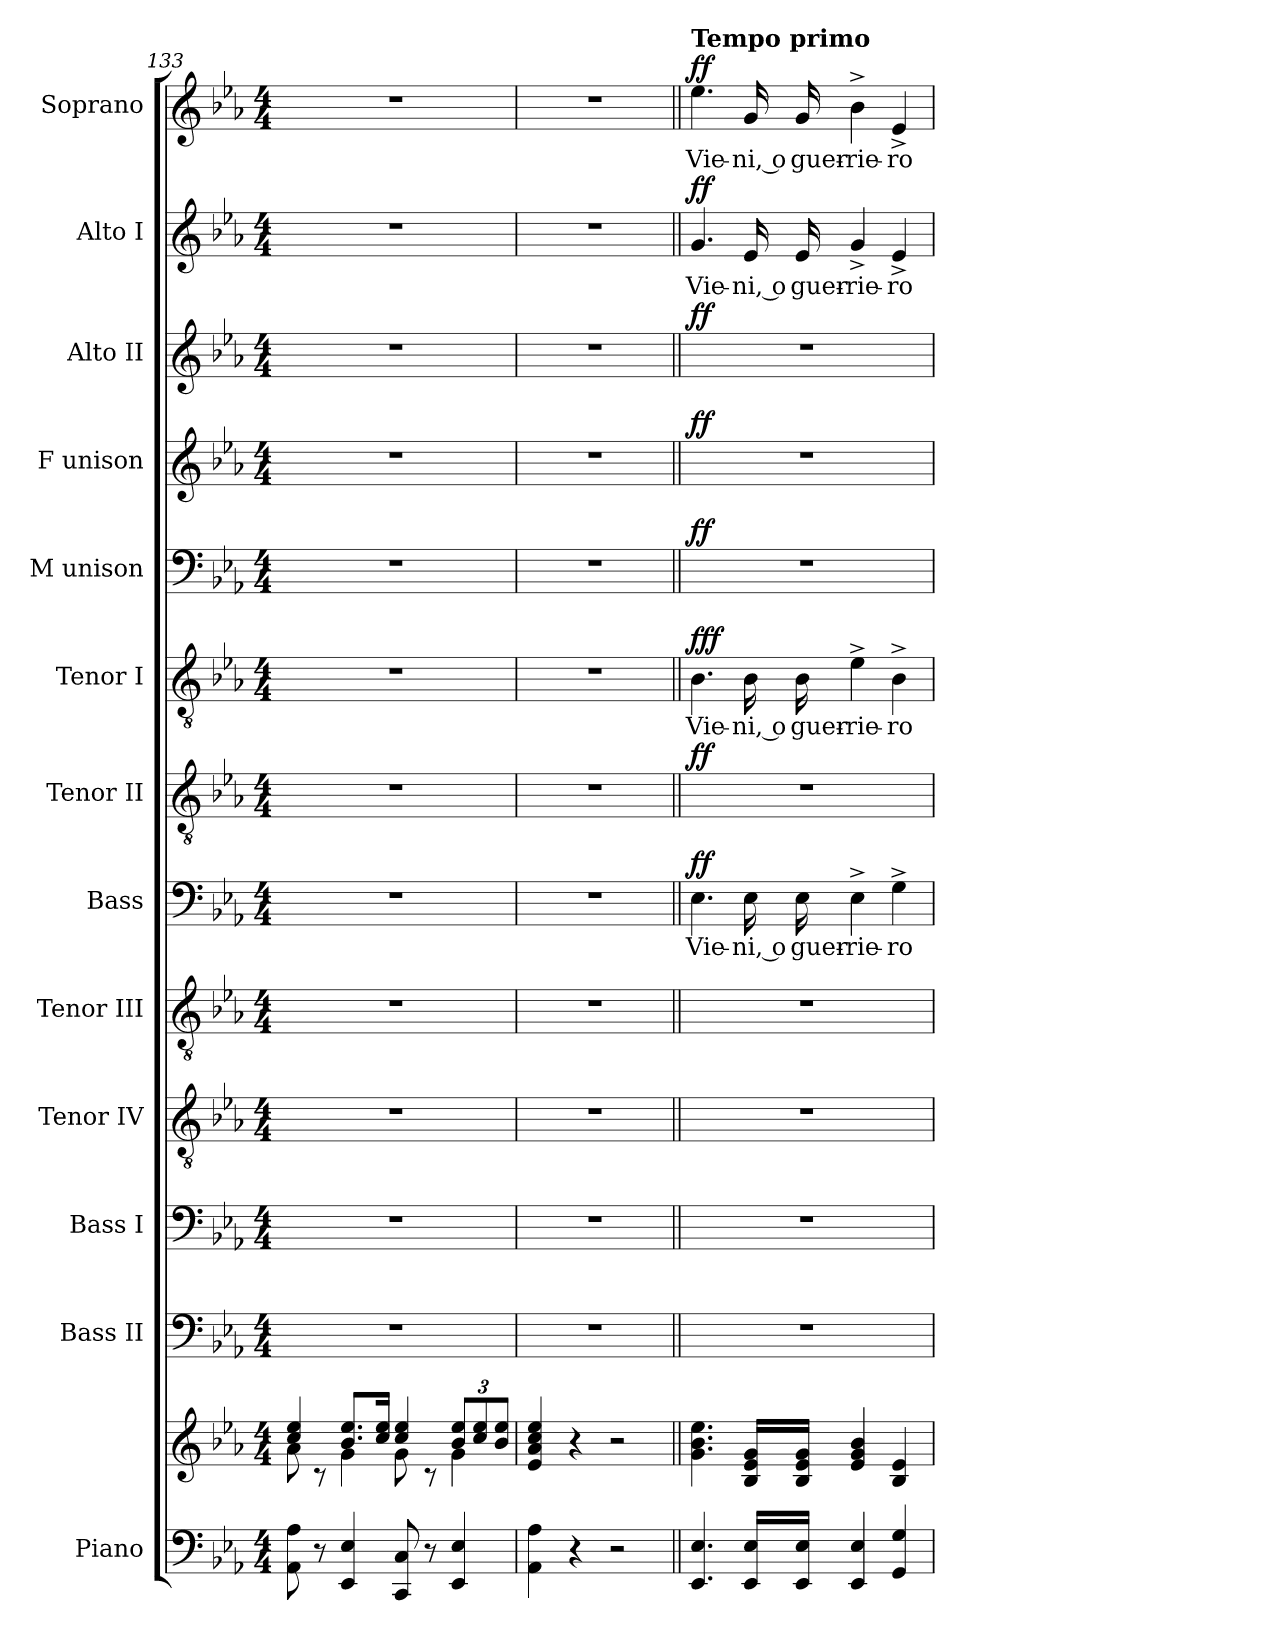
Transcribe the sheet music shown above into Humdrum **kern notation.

**kern	**kern	**kern	**kern	**kern	**kern	**kern	**text	**dynam	**kern	**dynam	**kern	**text	**dynam	**kern	**dynam	**kern	**dynam	**kern	**dynam	**kern	**text	**dynam	**kern	**text	**dynam
*part13	*part13	*part12	*part11	*part10	*part9	*part8	*part8	*part8	*part7	*part7	*part6	*part6	*part6	*part5	*part5	*part4	*part4	*part3	*part3	*part2	*part2	*part2	*part1	*part1	*part1
*staff14	*staff13	*staff12	*staff11	*staff10	*staff9	*staff8	*staff8	*staff8	*staff7	*staff7	*staff6	*staff6	*staff6	*staff5	*staff5	*staff4	*staff4	*staff3	*staff3	*staff2	*staff2	*staff2	*staff1	*staff1	*staff1
*I"Piano	*	*I"Bass II	*I"Bass I	*I"Tenor IV	*I"Tenor III	*I"Bass	*	*	*I"Tenor II	*	*I"Tenor I	*	*	*I"M unison	*	*I"F unison	*	*I"Alto II	*	*I"Alto I	*	*	*I"Soprano	*	*
*	*	*I'B.II	*I'B.I	*I'T.IV	*I'T.III	*I'B.	*	*	*I'T.II	*	*I'T.I	*	*	*I'M.u.	*	*I'F.u.	*	*I'A.II	*	*I'A.I	*	*	*I'S.	*	*
*clefF4	*clefG2	*clefF4	*clefF4	*clefGv2	*clefGv2	*clefF4	*	*	*clefGv2	*	*clefGv2	*	*	*clefF4	*	*clefG2	*	*clefG2	*	*clefG2	*	*	*clefG2	*	*
*k[b-e-a-]	*k[b-e-a-]	*k[b-e-a-]	*k[b-e-a-]	*k[b-e-a-]	*k[b-e-a-]	*k[b-e-a-]	*	*	*k[b-e-a-]	*	*k[b-e-a-]	*	*	*k[b-e-a-]	*	*k[b-e-a-]	*	*k[b-e-a-]	*	*k[b-e-a-]	*	*	*k[b-e-a-]	*	*
*M4/4	*M4/4	*M4/4	*M4/4	*M4/4	*M4/4	*M4/4	*	*	*M4/4	*	*M4/4	*	*	*M4/4	*	*M4/4	*	*M4/4	*	*M4/4	*	*	*M4/4	*	*
=133	=133	=133	=133	=133	=133	=133	=133	=133	=133	=133	=133	=133	=133	=133	=133	=133	=133	=133	=133	=133	=133	=133	=133	=133	=133
*	*^	*	*	*	*	*	*	*	*	*	*	*	*	*	*	*	*	*	*	*	*	*	*	*	*
8AA-\ 8A-\	4cc/ 4ee-/	8a-\	1r	1r	1r	1r	1r	.	.	1r	.	1r	.	.	1r	.	1r	.	1r	.	1r	.	.	1r	.	.
8r	.	8rc	.	.	.	.	.	.	.	.	.	.	.	.	.	.	.	.	.	.	.	.	.	.	.	.
4EE-/ 4E-/	8.b-/ 8.ee-/L	4g\	.	.	.	.	.	.	.	.	.	.	.	.	.	.	.	.	.	.	.	.	.	.	.	.
.	16cc/ 16ee-/Jk	.	.	.	.	.	.	.	.	.	.	.	.	.	.	.	.	.	.	.	.	.	.	.	.	.
8CC/ 8C/	4cc/ 4ee-/	8g\	.	.	.	.	.	.	.	.	.	.	.	.	.	.	.	.	.	.	.	.	.	.	.	.
8r	.	8rc	.	.	.	.	.	.	.	.	.	.	.	.	.	.	.	.	.	.	.	.	.	.	.	.
*	*Xbrackettup	*	*	*	*	*	*	*	*	*	*	*	*	*	*	*	*	*	*	*	*	*	*	*	*	*
4EE-/ 4E-/	12b-/ 12ee-/L	4g\	.	.	.	.	.	.	.	.	.	.	.	.	.	.	.	.	.	.	.	.	.	.	.	.
.	12cc/ 12ee-/	.	.	.	.	.	.	.	.	.	.	.	.	.	.	.	.	.	.	.	.	.	.	.	.	.
.	12b-/ 12ee-/J	.	.	.	.	.	.	.	.	.	.	.	.	.	.	.	.	.	.	.	.	.	.	.	.	.
*	*v	*v	*	*	*	*	*	*	*	*	*	*	*	*	*	*	*	*	*	*	*	*	*	*	*	*
=134	=134	=134	=134	=134	=134	=134	=134	=134	=134	=134	=134	=134	=134	=134	=134	=134	=134	=134	=134	=134	=134	=134	=134	=134	=134
4AA-\ 4A-\	4e-/ 4a-/ 4cc/ 4ee-/	1r	1r	1r	1r	1r	.	.	1r	.	1r	.	.	1r	.	1r	.	1r	.	1r	.	.	1r	.	.
4r	4r	.	.	.	.	.	.	.	.	.	.	.	.	.	.	.	.	.	.	.	.	.	.	.	.
2r	2r	.	.	.	.	.	.	.	.	.	.	.	.	.	.	.	.	.	.	.	.	.	.	.	.
!!LO:LB:g=z
=135||	=135||	=135||	=135||	=135||	=135||	=135||	=135||	=135||	=135||	=135||	=135||	=135||	=135||	=135||	=135||	=135||	=135||	=135||	=135||	=135||	=135||	=135||	=135||	=135||	=135||
!!LO:REH:place=s1:a:fs=10.9:t=G
!	!	!	!	!	!	!	!	!	!	!	!	!	!	!	!	!	!	!	!	!	!	!	!LO:TX:a:B:t=Tempo primo	!	!
!	!	!	!	!	!	!	!LO:LY:b	!LO:DY:a	!	!LO:DY:a	!	!LO:LY:b	!LO:DY:a	!	!	!	!	!	!	!	!LO:LY:b	!	!	!LO:LY:b	!
!	!	!	!	!	!	!	!	!	!	!	!	!	!LO:DY:n=1:a	!	!LO:DY:a	!	!LO:DY:a	!	!LO:DY:a	!	!	!LO:DY:a	!	!	!LO:DY:a
4.EE-/ 4.E-/	4.g\ 4.b-\ 4.ee-\	1r	1r	1r	1r	4.E-\	Vie-	ff	1r	ff	4.B-\	Vie-	ff f	1r	ff	1r	ff	1r	ff	4.g/	Vie-	ff	4.ee-\	Vie-	ff
!	!	!	!	!	!	!	!LO:LY:b	!	!	!	!	!LO:LY:b	!	!	!	!	!	!	!	!	!LO:LY:b	!	!	!LO:LY:b	!
16EE-/ 16E-/LL	16B-/ 16e-/ 16g/LL	.	.	.	.	16E-\	ni, o	.	.	.	16B-\	ni, o	.	.	.	.	.	.	.	16e-/	ni, o	.	16g/	ni, o	.
!	!	!	!	!	!	!	!LO:LY:b	!	!	!	!	!LO:LY:b	!	!	!	!	!	!	!	!	!LO:LY:b	!	!	!LO:LY:b	!
16EE-/ 16E-/JJ	16B-/ 16e-/ 16g/JJ	.	.	.	.	16E-\	guer-	.	.	.	16B-\	guer-	.	.	.	.	.	.	.	16e-/	guer-	.	16g/	guer-	.
!	!	!	!	!	!	!	!LO:LY:b	!	!	!	!	!LO:LY:b	!	!	!	!	!	!	!	!	!LO:LY:b	!	!	!LO:LY:b	!
4EE-/ 4E-/	4e-/ 4g/ 4b-/	.	.	.	.	4E-^\	-rie-	.	.	.	4e-^\	-rie-	.	.	.	.	.	.	.	4g^/	-rie-	.	4b-^\	-rie-	.
!	!	!	!	!	!	!	!LO:LY:b	!	!	!	!	!LO:LY:b	!	!	!	!	!	!	!	!	!LO:LY:b	!	!	!LO:LY:b	!
4GG/ 4G/	4B-/ 4e-/	.	.	.	.	4G^\	-ro	.	.	.	4B-^\	-ro	.	.	.	.	.	.	.	4e-^/	-ro	.	4e-^/	-ro	.
=	=	=	=	=	=	=	=	=	=	=	=	=	=	=	=	=	=	=	=	=	=	=	=	=	=
*-	*-	*-	*-	*-	*-	*-	*-	*-	*-	*-	*-	*-	*-	*-	*-	*-	*-	*-	*-	*-	*-	*-	*-	*-	*-
